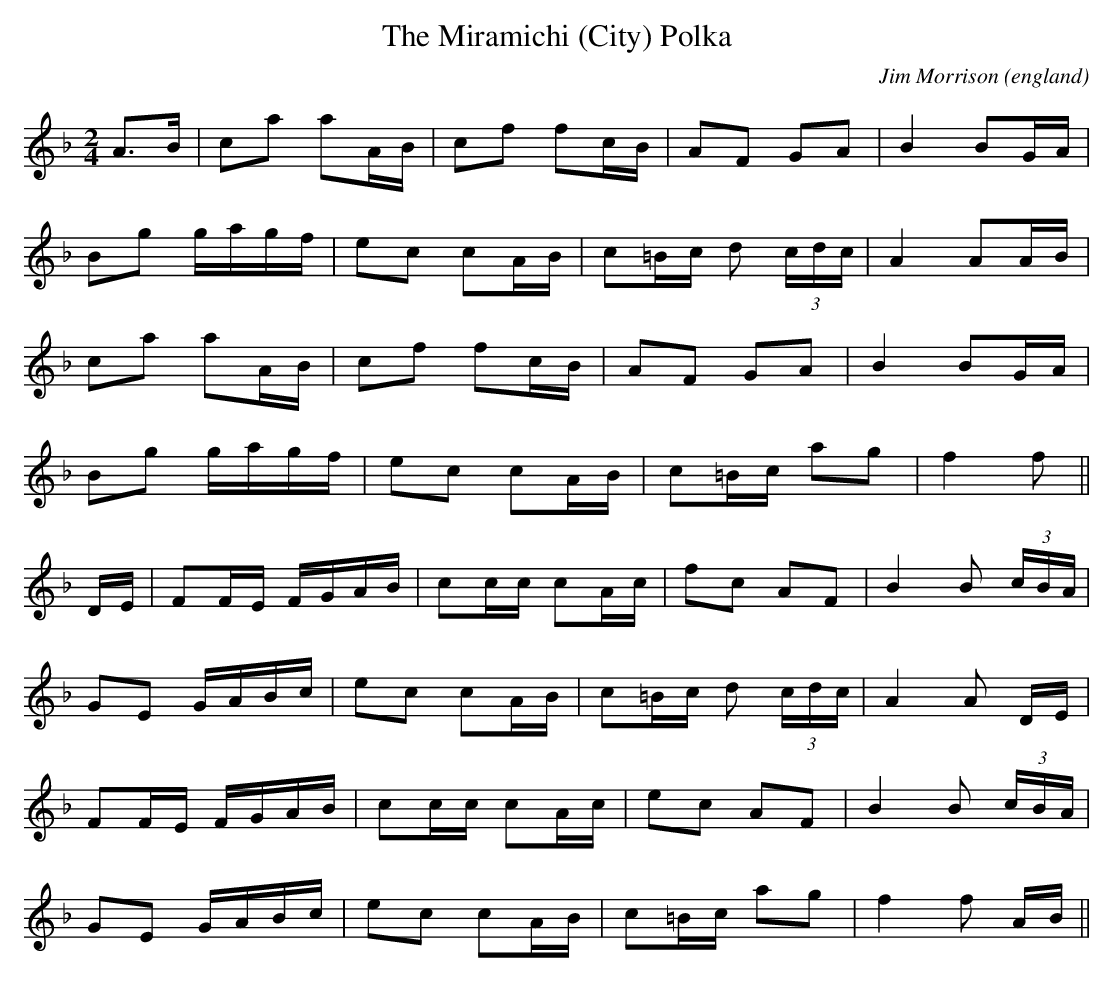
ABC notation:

X:1
T:Miramichi (City) Polka, The
O:england
M:2/4
L:1/16
C:Jim Morrison
K:F
A3B|c2a2 a2AB|c2f2 f2cB|A2F2 G2A2|B4B2GA|
B2g2 gagf|e2c2 c2AB|c2=Bc d2 (3cdc|A4 A2AB|
c2a2 a2AB|c2f2 f2cB|A2F2 G2A2|B4B2GA|
B2g2 gagf|e2c2 c2AB|c2=Bc a2g2|f4f2||
DE|F2FE FGAB|c2cc c2Ac|f2c2 A2F2|B4B2 (3cBA|
G2E2 GABc|e2c2 c2AB|c2=Bc d2 (3cdc|A4A2 DE|
F2FE FGAB|c2cc c2Ac|e2c2 A2F2|B4B2 (3cBA|
G2E2 GABc|e2c2 c2AB|c2=Bc a2g2|f4f2 AB||
